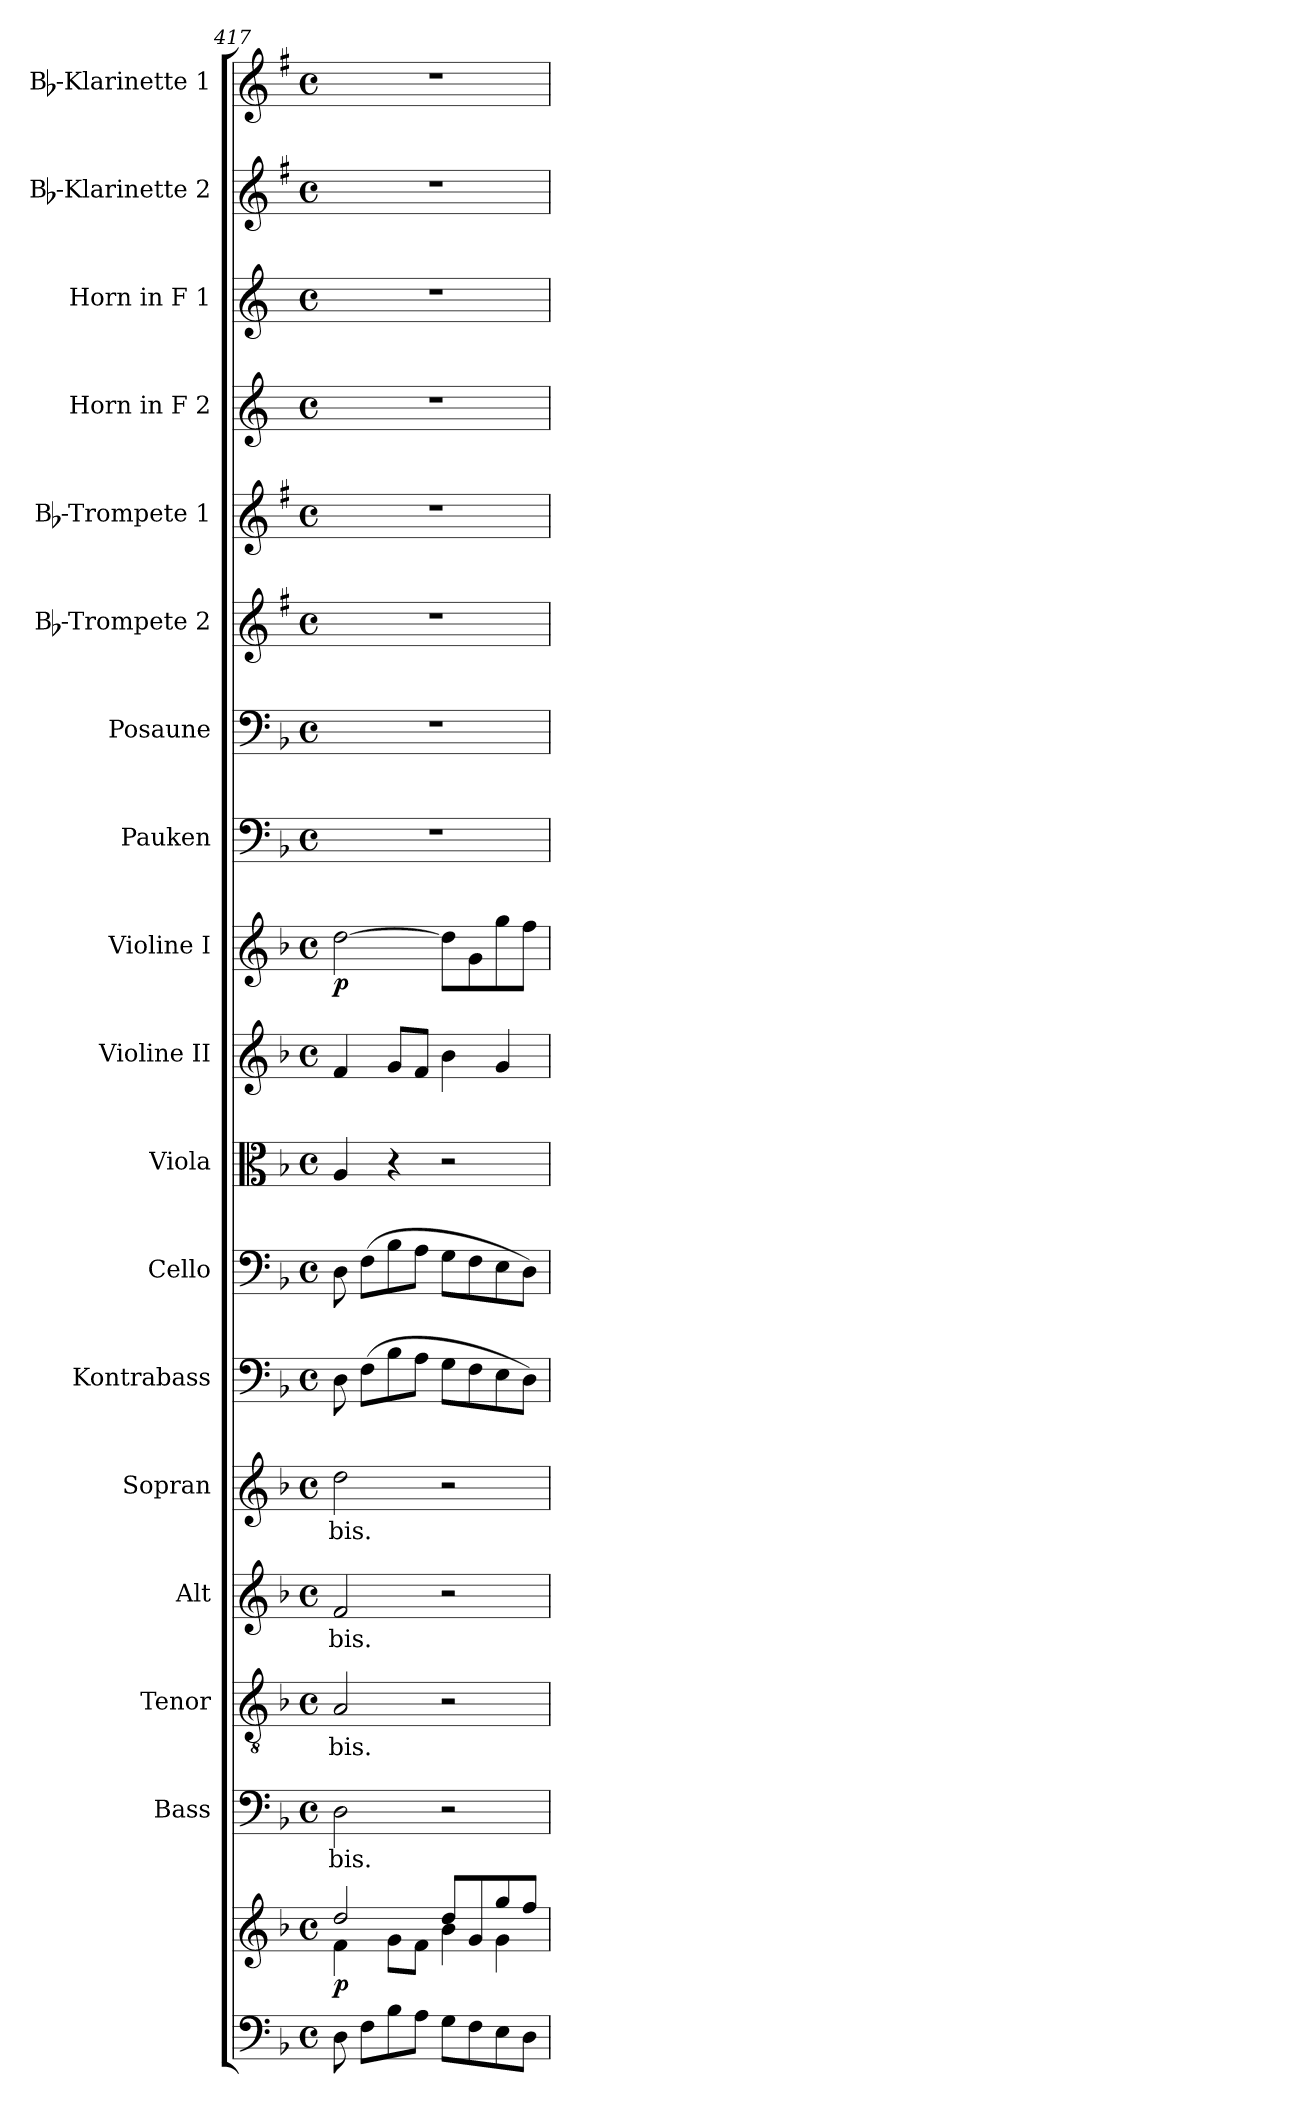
**kern	**kern	**dynam	**kern	**text	**kern	**text	**kern	**text	**kern	**text	**kern	**kern	**kern	**kern	**kern	**dynam	**kern	**kern	**kern	**kern	**kern	**kern	**kern	**kern
*part18	*part18	*part18	*part17	*part17	*part16	*part16	*part15	*part15	*part14	*part14	*part13	*part12	*part11	*part10	*part9	*part9	*part8	*part7	*part6	*part5	*part4	*part3	*part2	*part1
*staff19	*staff18	*staff18/19	*staff17	*staff17	*staff16	*staff16	*staff15	*staff15	*staff14	*staff14	*staff13	*staff12	*staff11	*staff10	*staff9	*staff9	*staff8	*staff7	*staff6	*staff5	*staff4	*staff3	*staff2	*staff1
*	*	*	*I"Bass	*	*I"Tenor	*	*I"Alt	*	*I"Sopran	*	*I"Kontrabass	*I"Cello	*I"Viola	*I"Violine II	*I"Violine I	*	*I"Pauken	*I"Posaune	*I"Bb-Trompete 2	*I"Bb-Trompete 1	*I"Horn in F 2	*I"Horn in F 1	*I"Bb-Klarinette 2	*I"Bb-Klarinette 1
*	*	*	*I'B.	*	*I'T.	*	*I'A.	*	*I'S.	*	*I'Kb.	*	*I'Vla.	*I'Vl. II	*I'Vl. I	*	*I'Pk.	*I'Pos.	*I'Bb Trp. 2	*I'Bb Trp. 1	*	*	*I'Bb Kl. 2	*I'Bb Kl. 1
*clefF4	*clefG2	*	*clefF4	*	*clefGv2	*	*clefG2	*	*clefG2	*	*clefF4	*clefF4	*clefC3	*clefG2	*clefG2	*	*clefF4	*clefF4	*clefG2	*clefG2	*clefG2	*clefG2	*clefG2	*clefG2
*	*	*	*	*	*	*	*	*	*	*	*ITrd7c12	*	*	*	*	*	*	*	*ITrd1c2	*ITrd1c2	*ITrd4c7	*ITrd4c7	*ITrd1c2	*ITrd1c2
*k[b-]	*k[b-]	*	*k[b-]	*	*k[b-]	*	*k[b-]	*	*k[b-]	*	*k[b-]	*k[b-]	*k[b-]	*k[b-]	*k[b-]	*	*k[b-]	*k[b-]	*k[b-]	*k[b-]	*k[b-]	*k[b-]	*k[b-]	*k[b-]
*F:	*F:	*	*F:	*	*F:	*	*F:	*	*F:	*	*F:	*F:	*F:	*F:	*F:	*	*F:	*F:	*F:	*F:	*F:	*F:	*F:	*F:
*M4/4	*M4/4	*	*M4/4	*	*M4/4	*	*M4/4	*	*M4/4	*	*M4/4	*M4/4	*M4/4	*M4/4	*M4/4	*	*M4/4	*M4/4	*M4/4	*M4/4	*M4/4	*M4/4	*M4/4	*M4/4
*met(c)	*met(c)	*	*met(c)	*	*met(c)	*	*met(c)	*	*met(c)	*	*met(c)	*met(c)	*met(c)	*met(c)	*met(c)	*	*met(c)	*met(c)	*met(c)	*met(c)	*met(c)	*met(c)	*met(c)	*met(c)
=417	=417	=417	=417	=417	=417	=417	=417	=417	=417	=417	=417	=417	=417	=417	=417	=417	=417	=417	=417	=417	=417	=417	=417	=417
*	*^	*	*	*	*	*	*	*	*	*	*	*	*	*	*	*	*	*	*	*	*	*	*	*
!	!	!	!LO:DY:b	!	!LO:LY:b	!	!LO:LY:b	!	!LO:LY:b	!	!LO:LY:b	!	!	!	!	!	!LO:DY:b	!	!	!	!	!	!	!	!
8D\	2dd/	4f\	p	2D\	-bis.	2A/	-bis.	2f/	-bis.	2dd\	-bis.	8DD\	8D\	4A/	4f/	[2dd\	p	1r	1r	1r	1r	1r	1r	1r	1r
8F\L	.	.	.	.	.	.	.	.	.	.	.	(>8FF\L	(>8F\L	.	.	.	.	.	.	.	.	.	.	.	.
8B-\	.	8g\L	.	.	.	.	.	.	.	.	.	8BB-\	8B-\	4r	8g/L	.	.	.	.	.	.	.	.	.	.
8A\J	.	8f\J	.	.	.	.	.	.	.	.	.	8AA\J	8A\J	.	8f/J	.	.	.	.	.	.	.	.	.	.
8G\L	8dd/L	4b-\	.	2r	.	2r	.	2r	.	2r	.	8GG\L	8G\L	2r	4b-\	8dd\L]	.	.	.	.	.	.	.	.	.
8F\	8g/	.	.	.	.	.	.	.	.	.	.	8FF\	8F\	.	.	8g\	.	.	.	.	.	.	.	.	.
8E\	8gg/	4g\	.	.	.	.	.	.	.	.	.	8EE\	8E\	.	4g/	8gg\	.	.	.	.	.	.	.	.	.
8D\J	8ff/J	.	.	.	.	.	.	.	.	.	.	8DD\J)	8D\J)	.	.	8ff\J	.	.	.	.	.	.	.	.	.
*	*v	*v	*	*	*	*	*	*	*	*	*	*	*	*	*	*	*	*	*	*	*	*	*	*	*
=	=	=	=	=	=	=	=	=	=	=	=	=	=	=	=	=	=	=	=	=	=	=	=	=
*-	*-	*-	*-	*-	*-	*-	*-	*-	*-	*-	*-	*-	*-	*-	*-	*-	*-	*-	*-	*-	*-	*-	*-	*-
